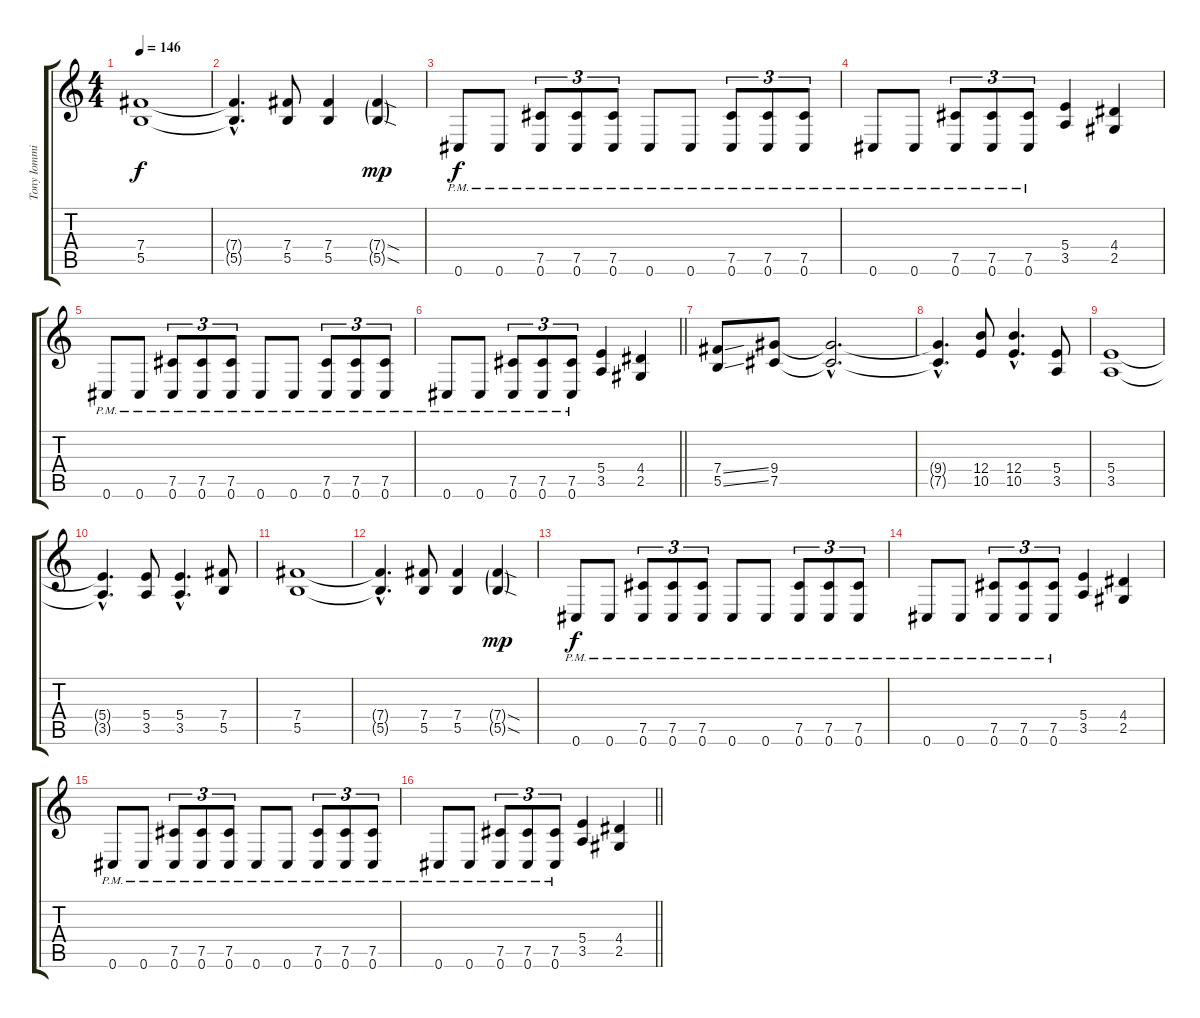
\track ("Tony Iommi - Rhy 2" "Tony Iommi") {instrument distortionguitar}
\staff {score tabs}
\tuning (Db4 Ab3 E3 B2 Gb2 Db2) {hide}
\ts (4 4)
\tempo 146
\clef g2
\ks c
(7.4 5.5).1{dy f} |
(7.4{hac t} 5.5{hac t}).4{d} (7.4 5.5).8 (7.4 5.5).4 (7.4{sod g} 5.5{sod g}).4{dy mp} |
0.6{pm}.8{dy f} 0.6{pm}.8 (7.5{pm} 0.6{pm}).8{tu (3 2)} (7.5{pm} 0.6{pm}).8{tu (3 2)} (7.5{pm} 0.6{pm}).8{tu (3 2)} 0.6{pm}.8 0.6{pm}.8 (7.5{pm} 0.6{pm}).8{tu (3 2)} (7.5{pm} 0.6{pm}).8{tu (3 2)} (7.5{pm} 0.6{pm}).8{tu (3 2)} |
0.6{pm}.8 0.6{pm}.8 (7.5{pm} 0.6{pm}).8{tu (3 2)} (7.5{pm} 0.6{pm}).8{tu (3 2)} (7.5{pm} 0.6{pm}).8{tu (3 2)} (5.4 3.5).4 (4.4 2.5).4 |
0.6{pm}.8 0.6{pm}.8 (7.5{pm} 0.6{pm}).8{tu (3 2)} (7.5{pm} 0.6{pm}).8{tu (3 2)} (7.5{pm} 0.6{pm}).8{tu (3 2)} 0.6{pm}.8 0.6{pm}.8 (7.5{pm} 0.6{pm}).8{tu (3 2)} (7.5{pm} 0.6{pm}).8{tu (3 2)} (7.5{pm} 0.6{pm}).8{tu (3 2)} |
\barLineRight lightlight
0.6{pm}.8 0.6{pm}.8 (7.5{pm} 0.6{pm}).8{tu (3 2)} (7.5{pm} 0.6{pm}).8{tu (3 2)} (7.5{pm} 0.6{pm}).8{tu (3 2)} (5.4 3.5).4 (4.4 2.5).4 |
(7.4{ss} 5.5{ss}).8 (9.4 7.5).8 (9.4{hac t} 7.5{hac t}).2{d} |
(9.4{hac t} 7.5{hac t}).4{d} (12.4 10.5).8 (12.4{hac} 10.5{hac}).4{d} (5.4 3.5).8 |
(5.4 3.5).1 |
(5.4{hac t} 3.5{hac t}).4{d} (5.4 3.5).8 (5.4{hac} 3.5{hac}).4{d} (7.4 5.5).8 |
(7.4 5.5).1 |
(7.4{hac t} 5.5{hac t}).4{d} (7.4 5.5).8 (7.4 5.5).4 (7.4{sod g} 5.5{sod g}).4{dy mp} |
0.6{pm}.8{dy f} 0.6{pm}.8 (7.5{pm} 0.6{pm}).8{tu (3 2)} (7.5{pm} 0.6{pm}).8{tu (3 2)} (7.5{pm} 0.6{pm}).8{tu (3 2)} 0.6{pm}.8 0.6{pm}.8 (7.5{pm} 0.6{pm}).8{tu (3 2)} (7.5{pm} 0.6{pm}).8{tu (3 2)} (7.5{pm} 0.6{pm}).8{tu (3 2)} |
0.6{pm}.8 0.6{pm}.8 (7.5{pm} 0.6{pm}).8{tu (3 2)} (7.5{pm} 0.6{pm}).8{tu (3 2)} (7.5{pm} 0.6{pm}).8{tu (3 2)} (5.4 3.5).4 (4.4 2.5).4 |
0.6{pm}.8 0.6{pm}.8 (7.5{pm} 0.6{pm}).8{tu (3 2)} (7.5{pm} 0.6{pm}).8{tu (3 2)} (7.5{pm} 0.6{pm}).8{tu (3 2)} 0.6{pm}.8 0.6{pm}.8 (7.5{pm} 0.6{pm}).8{tu (3 2)} (7.5{pm} 0.6{pm}).8{tu (3 2)} (7.5{pm} 0.6{pm}).8{tu (3 2)} |
\barLineRight lightlight
0.6{pm}.8 0.6{pm}.8 (7.5{pm} 0.6{pm}).8{tu (3 2)} (7.5{pm} 0.6{pm}).8{tu (3 2)} (7.5{pm} 0.6{pm}).8{tu (3 2)} (5.4 3.5).4 (4.4 2.5).4
